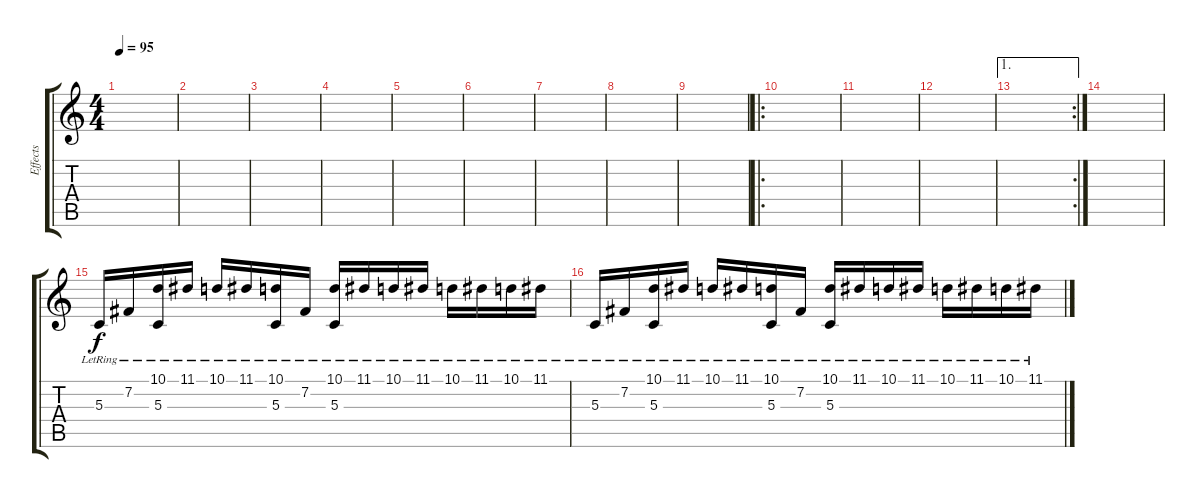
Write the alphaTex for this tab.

\track ("Effects" "Effects") {instrument tubularbells}
\staff {score tabs}
\tuning (E4 B3 G3 D3 A2 E2) {hide}
\ts (4 4)
\tempo 95
\clef g2
\ks c
|
|
|
|
|
|
|
|
|
\ro
|
|
|
\ae 1
\rc 2
|
|
5.3{lr}.16{dy f} 7.2{lr}.16 (10.1{lr} 5.3{lr}).16 11.1{lr}.16 10.1{lr}.16 11.1{lr}.16 (10.1{lr} 5.3{lr}).16 7.2{lr}.16 (10.1{lr} 5.3{lr}).16 11.1{lr}.16 10.1{lr}.16 11.1{lr}.16 10.1{lr}.16 11.1{lr}.16 10.1{lr}.16 11.1{lr}.16 |
5.3{lr}.16{volume 0} 7.2{lr}.16 (10.1{lr} 5.3{lr}).16 11.1{lr}.16 10.1{lr}.16 11.1{lr}.16 (10.1{lr} 5.3{lr}).16 7.2{lr}.16 (10.1{lr} 5.3{lr}).16 11.1{lr}.16 10.1{lr}.16 11.1{lr}.16 10.1{lr}.16 11.1{lr}.16 10.1{lr}.16 11.1{lr}.16
